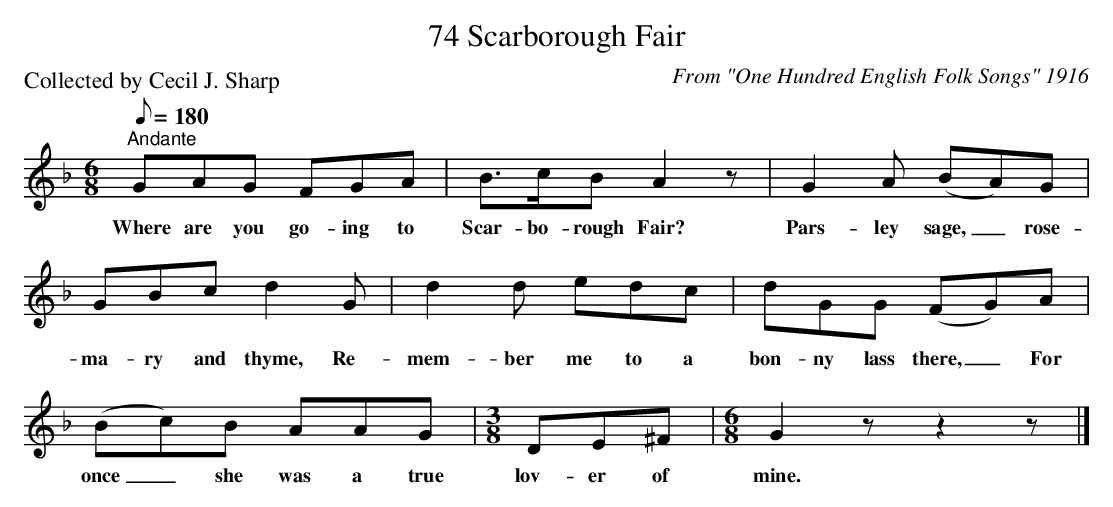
X:1
T:74 Scarborough Fair
C:From "One Hundred English Folk Songs" 1916
P:Collected by Cecil J. Sharp
Q:1/8=180
L:1/8
M:6/8
K:Gdor
"^Andante " GAG FGA | B>cB A2 z | G2 A (BA)G |$ GBc d2 G | d2 d edc | dGG (FG)A |$ (Bc)B AAG |
w: Where are you go- ing to|Scar- bo- rough Fair?|Pars- ley sage, _ rose-|ma- ry and thyme, Re-|mem- ber me to a|bon- ny lass there, _ For|once _ she was a true|
[M:3/8] DE^F |[M:6/8] G2 z z2 z |]
w: lov- er of|mine.|
